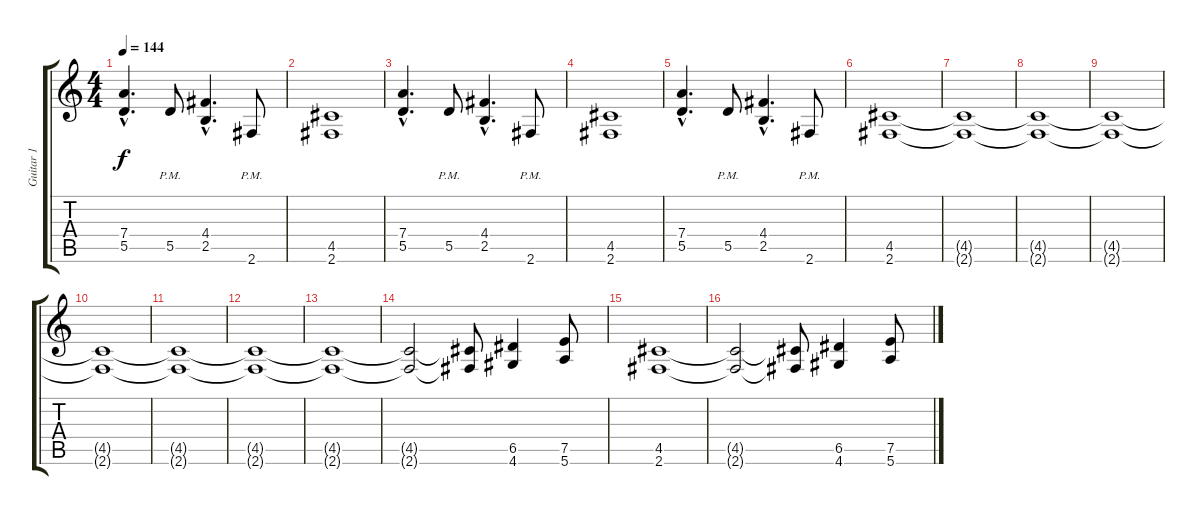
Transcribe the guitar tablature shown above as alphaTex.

\track ("Guitar 1" "Guitar 1") {instrument distortionguitar}
\staff {score tabs}
\tuning (E4 B3 G3 D3 A2 E2) {hide}
\ts (4 4)
\tempo 144
\clef g2
\ks c
(7.4{hac} 5.5{hac}).4{d dy f} 5.5{pm}.8 (4.4{hac} 2.5{hac}).4{d} 2.6{pm}.8 |
(4.5 2.6).1 |
(7.4{hac} 5.5{hac}).4{d} 5.5{pm}.8 (4.4{hac} 2.5{hac}).4{d} 2.6{pm}.8 |
(4.5 2.6).1 |
(7.4{hac} 5.5{hac}).4{d} 5.5{pm}.8 (4.4{hac} 2.5{hac}).4{d} 2.6{pm}.8 |
(4.5 2.6).1 |
(4.5{t} 2.6{t}).1 |
(4.5{t} 2.6{t}).1 |
(4.5{t} 2.6{t}).1 |
(4.5{t} 2.6{t}).1 |
(4.5{t} 2.6{t}).1 |
(4.5{t} 2.6{t}).1 |
(4.5{t} 2.6{t}).1 |
(4.5{t} 2.6{t}).2 (4.5{t} 2.6{t}).8 (6.5 4.6).4 (7.5 5.6).8 |
(4.5 2.6).1 |
(4.5{t} 2.6{t}).2 (4.5{t} 2.6{t}).8 (6.5 4.6).4 (7.5 5.6).8
